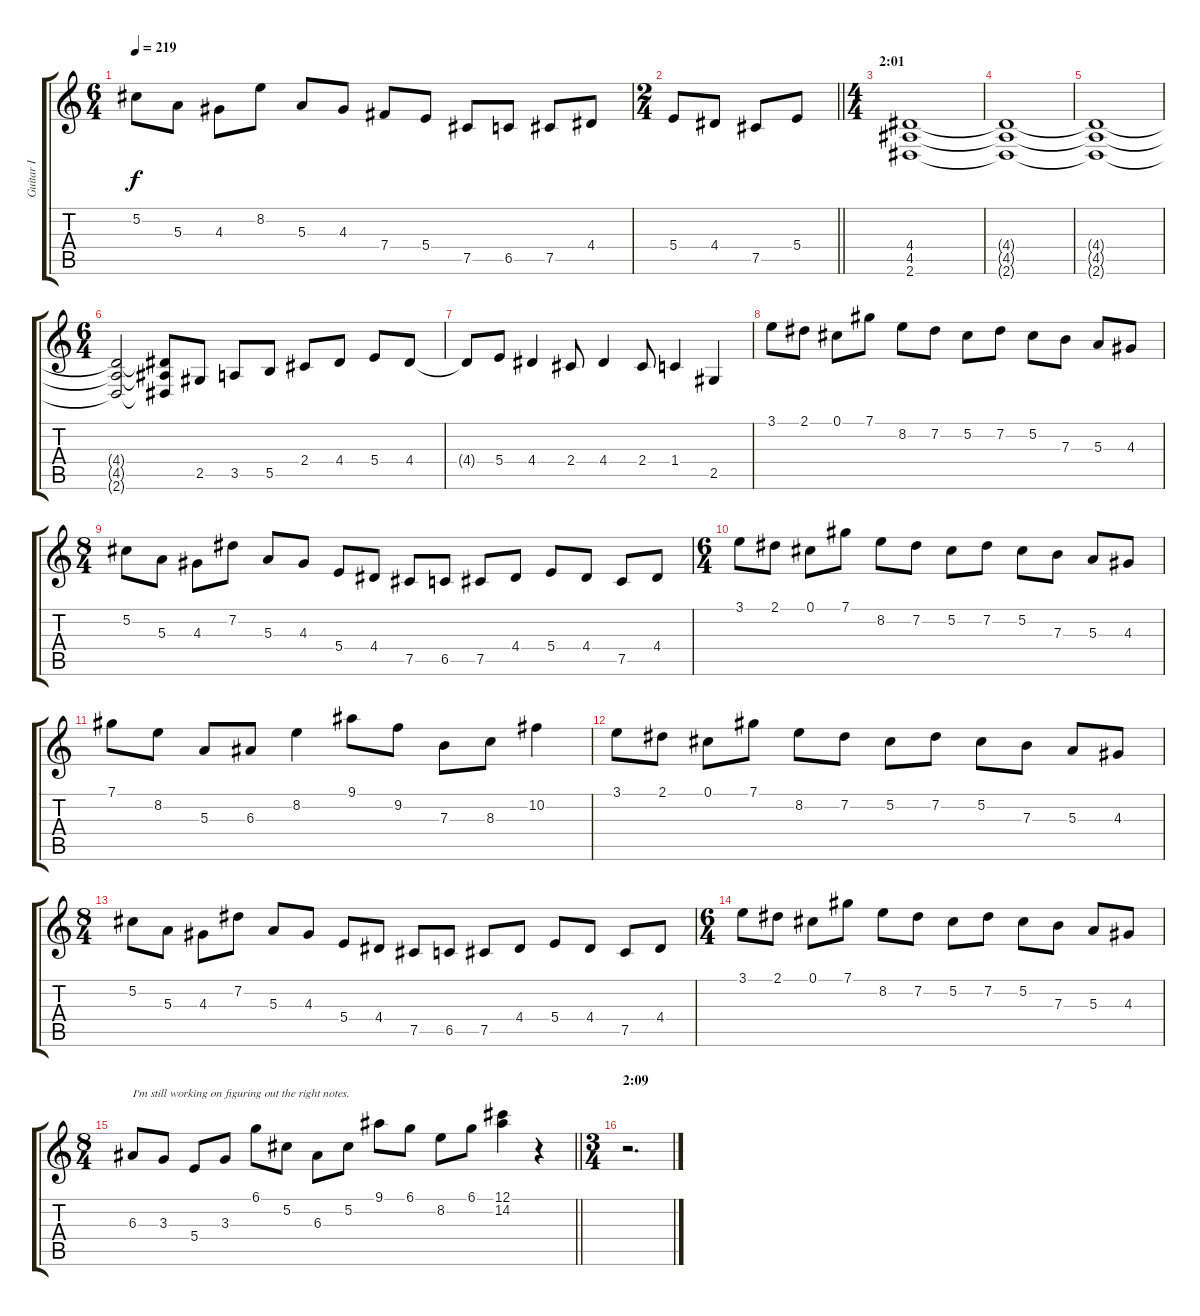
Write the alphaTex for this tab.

\track ("Guitar I" "Guitar I") {instrument distortionguitar}
\staff {score tabs}
\tuning (Db4 Ab3 E3 B2 Gb2 Db2) {hide}
\ts (6 4)
\tempo 219
\clef g2
\ks c
5.2.8{dy f} 5.3.8 4.3.8 8.2.8 5.3.8 4.3.8 7.4.8 5.4.8 7.5.8 6.5.8 7.5.8 4.4.8 |
\ts (2 4)
\barLineRight lightlight
5.4.8 4.4.8 7.5.8 5.4.8 |
\ts (4 4)
\section ("" "2:01")
(4.4 4.5 2.6).1 |
(4.4{t} 4.5{t} 2.6{t}).1 |
(4.4{t} 4.5{t} 2.6{t}).1 |
\ts (6 4)
(4.4{t} 4.5{t} 2.6{t}).2 (4.4{t} 4.5{t} 2.6{t}).8 2.5.8 3.5.8 5.5.8 2.4.8 4.4.8 5.4.8 4.4.8 |
4.4{t}.8 5.4.8 4.4.4 2.4.8 4.4.4 2.4.8 1.4.4 2.5.4 |
3.1.8 2.1.8 0.1.8 7.1.8 8.2.8 7.2.8 5.2.8 7.2.8 5.2.8 7.3.8 5.3.8 4.3.8 |
\ts (8 4)
5.2.8 5.3.8 4.3.8 7.2.8 5.3.8 4.3.8 5.4.8 4.4.8 7.5.8 6.5.8 7.5.8 4.4.8 5.4.8 4.4.8 7.5.8 4.4.8 |
\ts (6 4)
3.1.8 2.1.8 0.1.8 7.1.8 8.2.8 7.2.8 5.2.8 7.2.8 5.2.8 7.3.8 5.3.8 4.3.8 |
7.1.8 8.2.8 5.3.8 6.3.8 8.2.4 9.1.8 9.2.8 7.3.8 8.3.8 10.2.4 |
3.1.8 2.1.8 0.1.8 7.1.8 8.2.8 7.2.8 5.2.8 7.2.8 5.2.8 7.3.8 5.3.8 4.3.8 |
\ts (8 4)
5.2.8 5.3.8 4.3.8 7.2.8 5.3.8 4.3.8 5.4.8 4.4.8 7.5.8 6.5.8 7.5.8 4.4.8 5.4.8 4.4.8 7.5.8 4.4.8 |
\ts (6 4)
3.1.8 2.1.8 0.1.8 7.1.8 8.2.8 7.2.8 5.2.8 7.2.8 5.2.8 7.3.8 5.3.8 4.3.8 |
\ts (8 4)
\barLineRight lightlight
6.3.8{txt "I'm still working on figuring out the right notes."} 3.3.8 5.4.8 3.3.8 6.1.8 5.2.8 6.3.8 5.2.8 9.1.8 6.1.8 8.2.8 6.1.8 (12.1 14.2).4 r.4 |
\ts (3 4)
\section ("" "2:09")
r.2{d}
